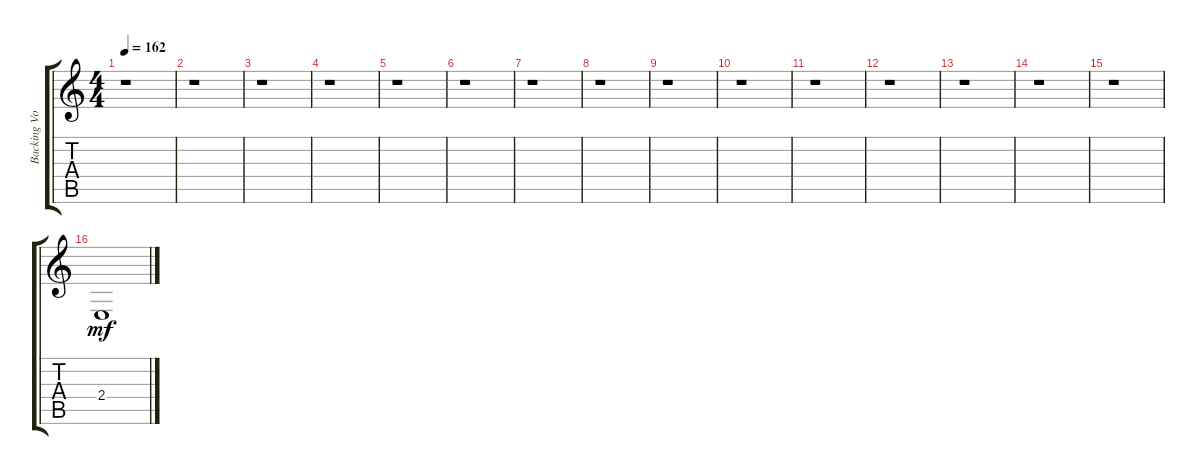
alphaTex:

\track ("Backing Vocal" "Backing Vo") {instrument flute}
\staff {score tabs}
\tuning (E4 B3 G3 D3 A2 E2) {hide}
\ts (4 4)
\tempo 162
\clef g2
\ks c
r.1{dy mf} |
r.1 |
r.1 |
r.1 |
r.1 |
r.1 |
r.1 |
r.1 |
r.1 |
r.1 |
r.1 |
r.1 |
r.1 |
r.1 |
r.1 |
2.4.1
